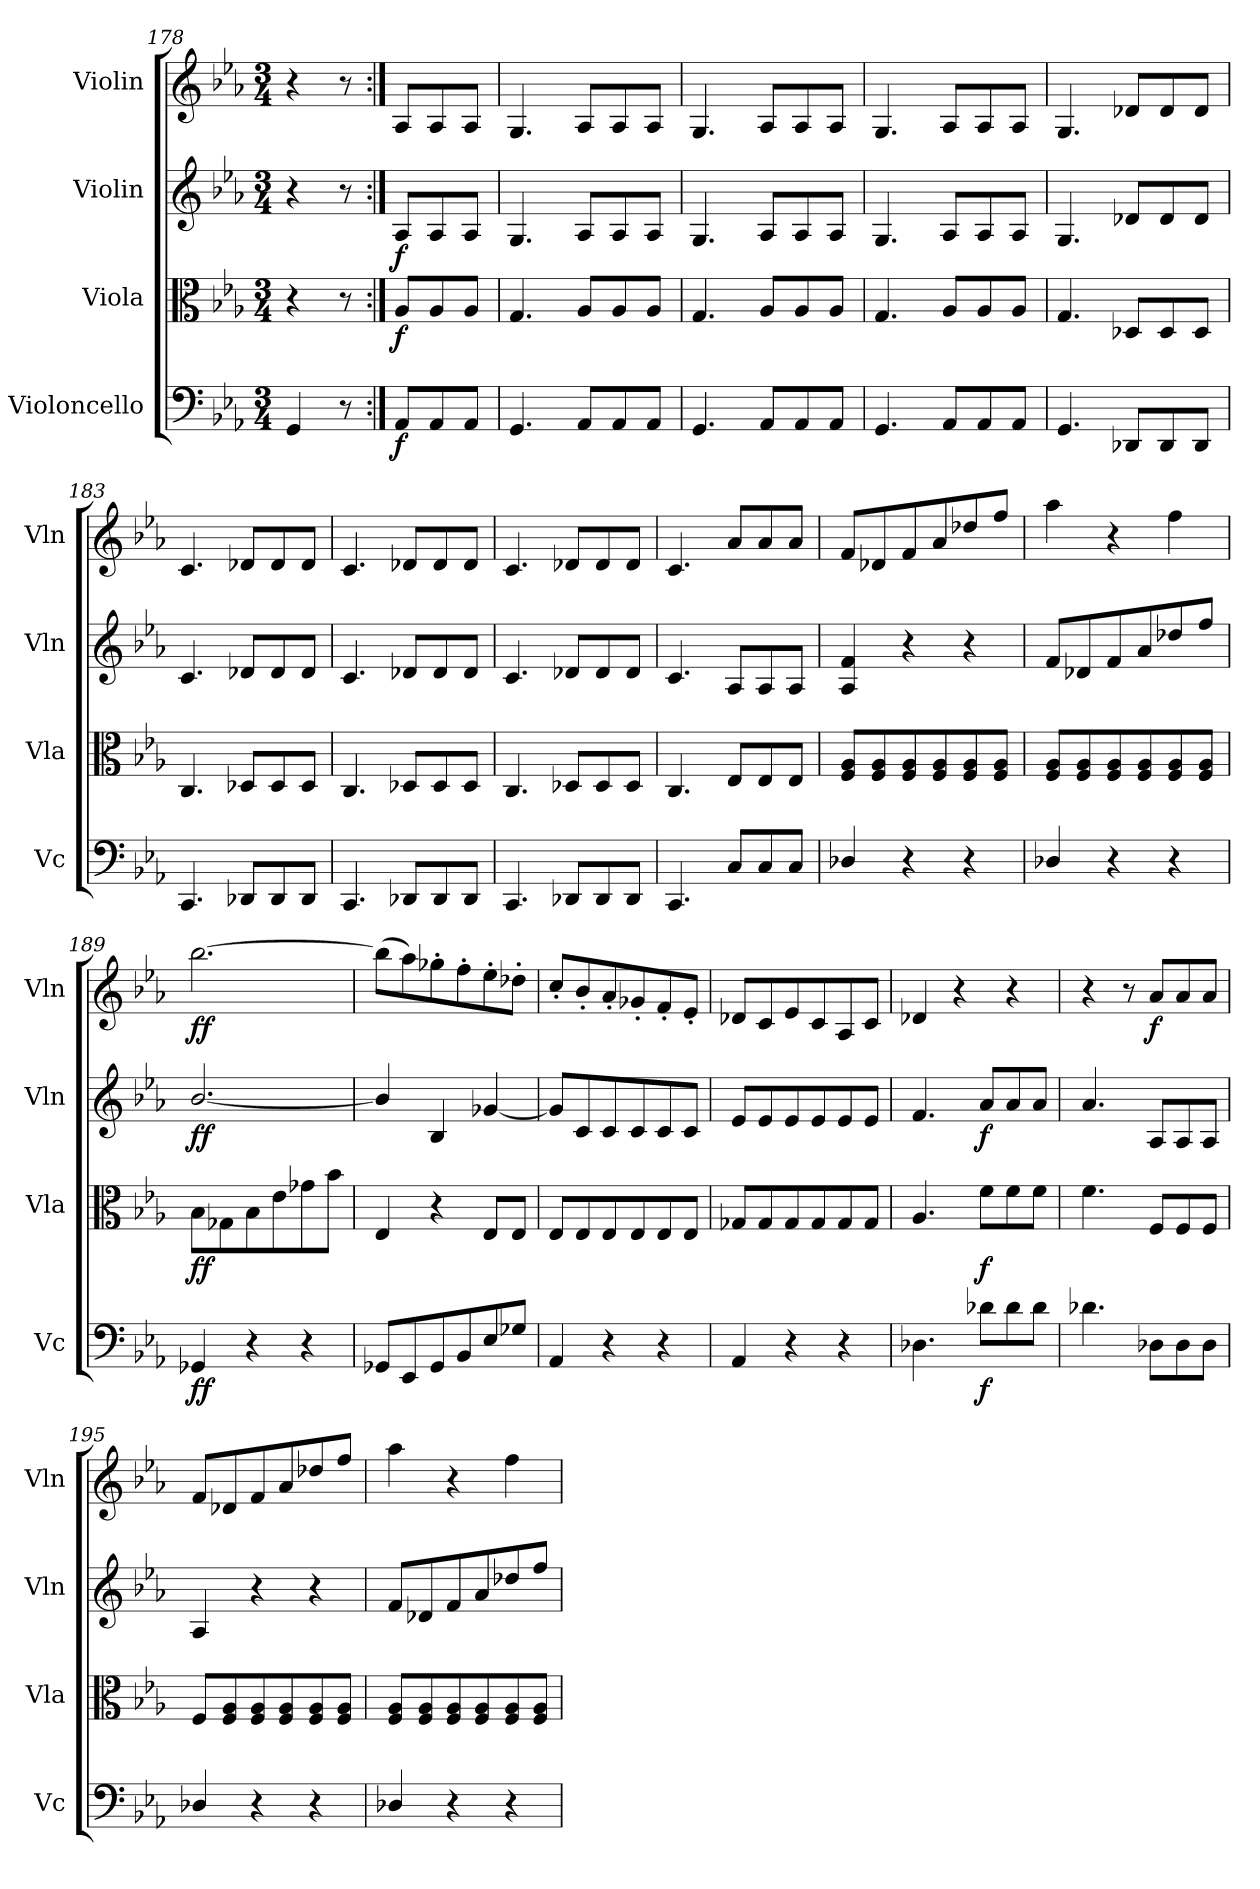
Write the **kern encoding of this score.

**kern	**dynam	**kern	**dynam	**kern	**dynam	**kern	**dynam
*part4	*part4	*part3	*part3	*part2	*part2	*part1	*part1
*staff4	*staff4	*staff3	*staff3	*staff2	*staff2	*staff1	*staff1
*I"Violoncello	*	*I"Viola	*	*I"Violin	*	*I"Violin	*
*I'Vc	*	*I'Vla	*	*I'Vln	*	*I'Vln	*
*clefF4	*	*clefC3	*	*clefG2	*	*clefG2	*
*k[b-e-a-]	*	*k[b-e-a-]	*	*k[b-e-a-]	*	*k[b-e-a-]	*
*M3/4	*	*M3/4	*	*M3/4	*	*M3/4	*
=178	=178	=178	=178	=178	=178	=178	=178
4GG/	.	4r	.	4r	.	4r	.
8r	.	8r	.	8r	.	8r	.
=:|!	=:|!	=:|!	=:|!	=:|!	=:|!	=:|!	=:|!
8AA-/L	f	8A-/L	f	8A-/L	f	8A-/L	.
8AA-/	.	8A-/	.	8A-/	.	8A-/	.
8AA-/J	.	8A-/J	.	8A-/J	.	8A-/J	.
=179	=179	=179	=179	=179	=179	=179	=179
4.GG/	.	4.G/	.	4.G/	.	4.G/	.
8AA-/L	.	8A-/L	.	8A-/L	.	8A-/L	.
8AA-/	.	8A-/	.	8A-/	.	8A-/	.
8AA-/J	.	8A-/J	.	8A-/J	.	8A-/J	.
=180	=180	=180	=180	=180	=180	=180	=180
4.GG/	.	4.G/	.	4.G/	.	4.G/	.
8AA-/L	.	8A-/L	.	8A-/L	.	8A-/L	.
8AA-/	.	8A-/	.	8A-/	.	8A-/	.
8AA-/J	.	8A-/J	.	8A-/J	.	8A-/J	.
=181	=181	=181	=181	=181	=181	=181	=181
4.GG/	.	4.G/	.	4.G/	.	4.G/	.
8AA-/L	.	8A-/L	.	8A-/L	.	8A-/L	.
8AA-/	.	8A-/	.	8A-/	.	8A-/	.
8AA-/J	.	8A-/J	.	8A-/J	.	8A-/J	.
=182	=182	=182	=182	=182	=182	=182	=182
4.GG/	.	4.G/	.	4.G/	.	4.G/	.
8DD-X/L	.	8D-X/L	.	8d-X/L	.	8d-X/L	.
8DD-/	.	8D-/	.	8d-/	.	8d-/	.
8DD-/J	.	8D-/J	.	8d-/J	.	8d-/J	.
=183	=183	=183	=183	=183	=183	=183	=183
4.CC/	.	4.C/	.	4.c/	.	4.c/	.
8DD-X/L	.	8D-X/L	.	8d-X/L	.	8d-X/L	.
8DD-/	.	8D-/	.	8d-/	.	8d-/	.
8DD-/J	.	8D-/J	.	8d-/J	.	8d-/J	.
=184	=184	=184	=184	=184	=184	=184	=184
4.CC/	.	4.C/	.	4.c/	.	4.c/	.
8DD-X/L	.	8D-X/L	.	8d-X/L	.	8d-X/L	.
8DD-/	.	8D-/	.	8d-/	.	8d-/	.
8DD-/J	.	8D-/J	.	8d-/J	.	8d-/J	.
=185	=185	=185	=185	=185	=185	=185	=185
4.CC/	.	4.C/	.	4.c/	.	4.c/	.
8DD-X/L	.	8D-X/L	.	8d-X/L	.	8d-X/L	.
8DD-/	.	8D-/	.	8d-/	.	8d-/	.
8DD-/J	.	8D-/J	.	8d-/J	.	8d-/J	.
=186	=186	=186	=186	=186	=186	=186	=186
4.CC/	.	4.C/	.	4.c/	.	4.c/	.
8C/L	.	8E-/L	.	8A-/L	.	8a-/L	.
8C/	.	8E-/	.	8A-/	.	8a-/	.
8C/J	.	8E-/J	.	8A-/J	.	8a-/J	.
=187	=187	=187	=187	=187	=187	=187	=187
4D-X/	.	8F/ 8A-/L	.	4A-/ 4f/	.	8f/L	.
.	.	8F/ 8A-/	.	.	.	8d-X/	.
4r	.	8F/ 8A-/	.	4r	.	8f/	.
.	.	8F/ 8A-/	.	.	.	8a-/	.
4r	.	8F/ 8A-/	.	4r	.	8dd-X/	.
.	.	8F/ 8A-/J	.	.	.	8ff/J	.
=188	=188	=188	=188	=188	=188	=188	=188
4D-X/	.	8F/ 8A-/L	.	8f/L	.	4aa-\	.
.	.	8F/ 8A-/	.	8d-X/	.	.	.
4r	.	8F/ 8A-/	.	8f/	.	4r	.
.	.	8F/ 8A-/	.	8a-/	.	.	.
4r	.	8F/ 8A-/	.	8dd-X/	.	4ff\	.
.	.	8F/ 8A-/J	.	8ff/J	.	.	.
=189	=189	=189	=189	=189	=189	=189	=189
4GG-X/	ff	8B-\L	ff	[2.b-/	ff	[2.bb-\	ff
.	.	8G-X\	.	.	.	.	.
4r	.	8B-\	.	.	.	.	.
.	.	8e-\	.	.	.	.	.
4r	.	8g-X\	.	.	.	.	.
.	.	8b-\J	.	.	.	.	.
=190	=190	=190	=190	=190	=190	=190	=190
8GG-X/L	.	4E-/	.	4b-/]	.	(8bb-\L]	.
8EE-/	.	.	.	.	.	8aa-\)	.
8GG-/	.	4r	.	4B-/	.	8gg-X'\	.
8BB-/	.	.	.	.	.	8ff'\	.
8E-/	.	8E-/L	.	[4g-X/	.	8ee-'\	.
8G-X/J	.	8E-/J	.	.	.	8dd-X'\J	.
=191	=191	=191	=191	=191	=191	=191	=191
4AA-/	.	8E-/L	.	8g-/L]	.	8cc'/L	.
.	.	8E-/	.	8c/	.	8b-'/	.
4r	.	8E-/	.	8c/	.	8a-'/	.
.	.	8E-/	.	8c/	.	8g-X'/	.
4r	.	8E-/	.	8c/	.	8f'/	.
.	.	8E-/J	.	8c/J	.	8e-'/J	.
=192	=192	=192	=192	=192	=192	=192	=192
4AA-/	.	8G-X/L	.	8e-/L	.	8d-X/L	.
.	.	8G-/	.	8e-/	.	8c/	.
4r	.	8G-/	.	8e-/	.	8e-/	.
.	.	8G-/	.	8e-/	.	8c/	.
4r	.	8G-/	.	8e-/	.	8A-/	.
.	.	8G-/J	.	8e-/J	.	8c/J	.
=193	=193	=193	=193	=193	=193	=193	=193
4.D-X\	.	4.A-/	.	4.f/	.	4d-X/	.
.	.	.	.	.	.	4r	.
8d-X\L	f	8f\L	f	8a-/L	f	.	.
8d-\	.	8f\	.	8a-/	.	4r	.
8d-\J	.	8f\J	.	8a-/J	.	.	.
=194	=194	=194	=194	=194	=194	=194	=194
4.d-X\	.	4.f\	.	4.a-/	.	4r	.
.	.	.	.	.	.	8r	.
8D-X\L	.	8F/L	.	8A-/L	.	8a-/L	f
8D-\	.	8F/	.	8A-/	.	8a-/	.
8D-\J	.	8F/J	.	8A-/J	.	8a-/J	.
=195	=195	=195	=195	=195	=195	=195	=195
4D-X/	.	8F/L	.	4A-/	.	8f/L	.
.	.	8F/ 8A-/	.	.	.	8d-X/	.
4r	.	8F/ 8A-/	.	4r	.	8f/	.
.	.	8F/ 8A-/	.	.	.	8a-/	.
4r	.	8F/ 8A-/	.	4r	.	8dd-X/	.
.	.	8F/ 8A-/J	.	.	.	8ff/J	.
=196	=196	=196	=196	=196	=196	=196	=196
4D-X/	.	8F/ 8A-/L	.	8f/L	.	4aa-\	.
.	.	8F/ 8A-/	.	8d-X/	.	.	.
4r	.	8F/ 8A-/	.	8f/	.	4r	.
.	.	8F/ 8A-/	.	8a-/	.	.	.
4r	.	8F/ 8A-/	.	8dd-X/	.	4ff\	.
.	.	8F/ 8A-/J	.	8ff/J	.	.	.
=	=	=	=	=	=	=	=
*-	*-	*-	*-	*-	*-	*-	*-
